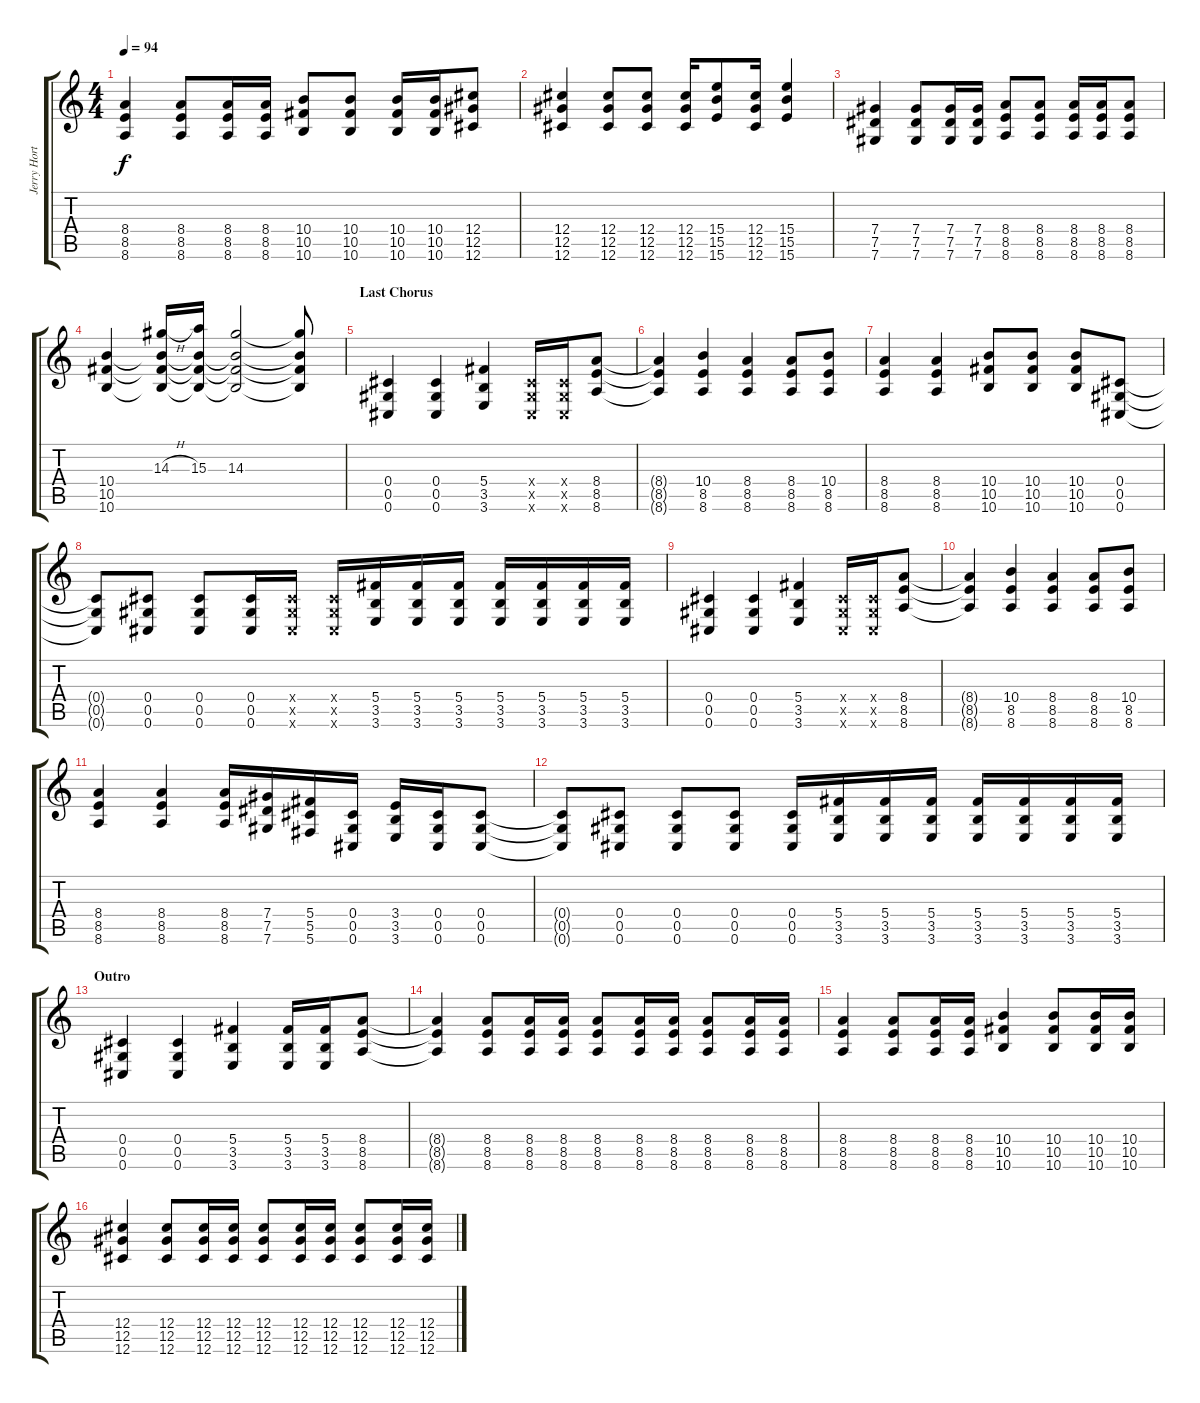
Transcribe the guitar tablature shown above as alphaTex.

\track ("Jerry Horton - Distortion Guitar" "Jerry Hort") {instrument distortionguitar}
\staff {score tabs}
\tuning (Eb4 Bb3 Gb3 Db3 Ab2 Db2) {hide}
\ts (4 4)
\tempo 94
\clef g2
\ks c
(8.4 8.5 8.6).4{dy f} (8.4 8.5 8.6).8 (8.4 8.5 8.6).16 (8.4 8.5 8.6).16 (10.4 10.5 10.6).8 (10.4 10.5 10.6).8 (10.4 10.5 10.6).16 (10.4 10.5 10.6).16 (12.4 12.5 12.6).8 |
(12.4 12.5 12.6).4 (12.4 12.5 12.6).8 (12.4 12.5 12.6).8 (12.4 12.5 12.6).16 (15.4 15.5 15.6).8 (12.4 12.5 12.6).16 (15.4 15.5 15.6).4 |
(7.4 7.5 7.6).4 (7.4 7.5 7.6).8 (7.4 7.5 7.6).16 (7.4 7.5 7.6).16 (8.4 8.5 8.6).8 (8.4 8.5 8.6).8 (8.4 8.5 8.6).16 (8.4 8.5 8.6).16 (8.4 8.5 8.6).8 |
(10.4 10.5 10.6).4 (14.3{h} 10.4{t} 10.5{t} 10.6{t}).16 (15.3 10.4{t} 10.5{t} 10.6{t}).16 (14.3 10.4{t} 10.5{t} 10.6{t}).2 (14.3{t} 10.4{t} 10.5{t} 10.6{t}).8 |
\section ("" "Last Chorus")
(0.4 0.5 0.6).4 (0.4 0.5 0.6).4 (5.4 3.5 3.6).4 (0.4{x} 0.5{x} 0.6{x}).16 (0.4{x} 0.5{x} 0.6{x}).16 (8.4 8.5 8.6).8 |
(8.4{t} 8.5{t} 8.6{t}).4 (10.4 8.5 8.6).4 (8.4 8.5 8.6).4 (8.4 8.5 8.6).8 (10.4 8.5 8.6).8 |
(8.4 8.5 8.6).4 (8.4 8.5 8.6).4 (10.4 10.5 10.6).8 (10.4 10.5 10.6).8 (10.4 10.5 10.6).8 (0.4 0.5 0.6).8 |
(0.4{t} 0.5{t} 0.6{t}).8 (0.4 0.5 0.6).8 (0.4 0.5 0.6).8 (0.4 0.5 0.6).16 (0.4{x} 0.5{x} 0.6{x}).16 (0.4{x} 0.5{x} 0.6{x}).16 (5.4 3.5 3.6).16 (5.4 3.5 3.6).16 (5.4 3.5 3.6).16 (5.4 3.5 3.6).16 (5.4 3.5 3.6).16 (5.4 3.5 3.6).16 (5.4 3.5 3.6).16 |
(0.4 0.5 0.6).4 (0.4 0.5 0.6).4 (5.4 3.5 3.6).4 (0.4{x} 0.5{x} 0.6{x}).16 (0.4{x} 0.5{x} 0.6{x}).16 (8.4 8.5 8.6).8 |
(8.4{t} 8.5{t} 8.6{t}).4 (10.4 8.5 8.6).4 (8.4 8.5 8.6).4 (8.4 8.5 8.6).8 (10.4 8.5 8.6).8 |
(8.4 8.5 8.6).4 (8.4 8.5 8.6).4 (8.4 8.5 8.6).16 (7.4 7.5 7.6).16 (5.4 5.5 5.6).16 (0.4 0.5 0.6).16 (3.4 3.5 3.6).16 (0.4 0.5 0.6).16 (0.4 0.5 0.6).8 |
(0.4{t} 0.5{t} 0.6{t}).8 (0.4 0.5 0.6).8 (0.4 0.5 0.6).8 (0.4 0.5 0.6).8 (0.4 0.5 0.6).16 (5.4 3.5 3.6).16 (5.4 3.5 3.6).16 (5.4 3.5 3.6).16 (5.4 3.5 3.6).16 (5.4 3.5 3.6).16 (5.4 3.5 3.6).16 (5.4 3.5 3.6).16 |
\section ("" "Outro")
(0.4 0.5 0.6).4 (0.4 0.5 0.6).4 (5.4 3.5 3.6).4 (5.4 3.5 3.6).16 (5.4 3.5 3.6).16 (8.4 8.5 8.6).8 |
(8.4{t} 8.5{t} 8.6{t}).4 (8.4 8.5 8.6).8 (8.4 8.5 8.6).16 (8.4 8.5 8.6).16 (8.4 8.5 8.6).8 (8.4 8.5 8.6).16 (8.4 8.5 8.6).16 (8.4 8.5 8.6).8 (8.4 8.5 8.6).16 (8.4 8.5 8.6).16 |
(8.4 8.5 8.6).4 (8.4 8.5 8.6).8 (8.4 8.5 8.6).16 (8.4 8.5 8.6).16 (10.4 10.5 10.6).4 (10.4 10.5 10.6).8 (10.4 10.5 10.6).16 (10.4 10.5 10.6).16 |
(12.4 12.5 12.6).4 (12.4 12.5 12.6).8 (12.4 12.5 12.6).16 (12.4 12.5 12.6).16 (12.4 12.5 12.6).8 (12.4 12.5 12.6).16 (12.4 12.5 12.6).16 (12.4 12.5 12.6).8 (12.4 12.5 12.6).16 (12.4 12.5 12.6).16
